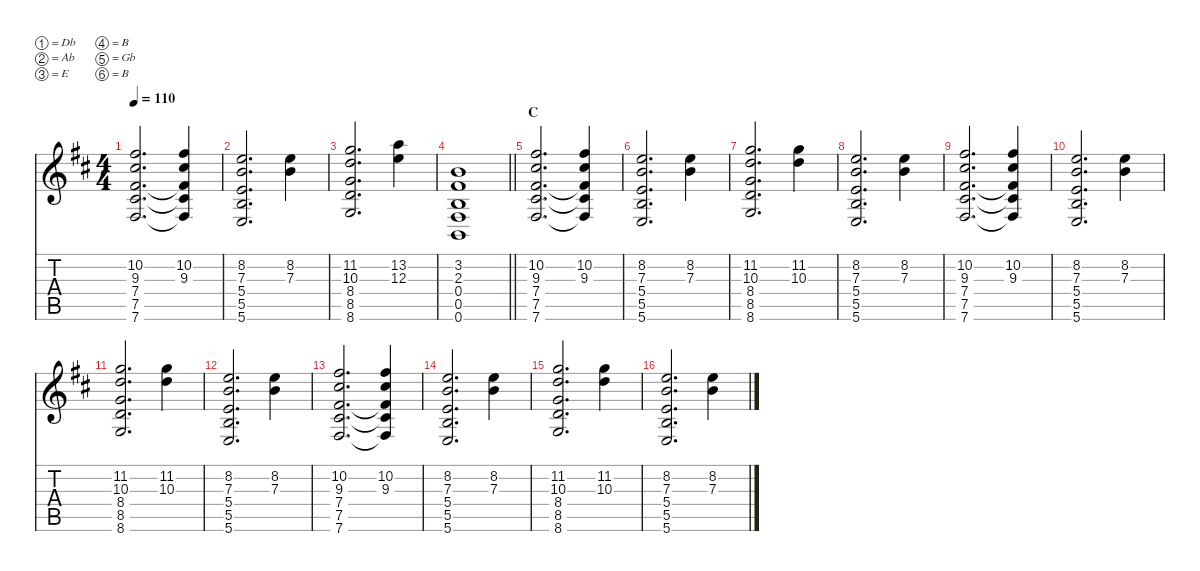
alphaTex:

\defaultSystemsLayout 4
\hideDynamics
\bracketExtendMode nobrackets
\singleTrackTrackNamePolicy hidden
\multiTrackTrackNamePolicy hidden
\firstSystemTrackNameMode fullname
\firstSystemTrackNameOrientation horizontal
\otherSystemsTrackNameOrientation horizontal
\track ("Aaron Turner Dist" "dist.guit.") {defaultSystemsLayout 8 instrument overdrivenguitar}
\staff {score tabs}
\tuning (Db4 Ab3 E3 B2 Gb2 B1)
\ts (4 4)
\tempo 110
\clef g2
\ks bminor
(10.2{acc #} 9.3{acc #} 7.4{acc #} 7.5{acc #} 7.6{acc #}).2{d dy f beam Up} (10.2{acc #} 9.3{acc #} 7.4{t acc #} 7.5{t acc #} 7.6{t acc #}).4{beam Up} |
(8.2{acc forcenatural} 7.3{acc forcenatural} 5.4{acc forcenatural} 5.5{acc forcenatural} 5.6{acc forcenatural}).2{d beam Up} (8.2{acc forcenatural} 7.3{acc forcenatural}).4{beam Down} |
(11.2{acc forcenatural} 10.3{acc forcenatural} 8.4{acc forcenatural} 8.5{acc forcenatural} 8.6{acc forcenatural}).2{d beam Up} (13.2{acc forcenatural} 12.3{acc forcenatural}).4{beam Down} |
\barLineRight lightlight
(3.2{acc forcenatural} 2.3{acc #} 0.4{acc forcenatural} 0.5{acc #} 0.6{acc forcenatural}).1{beam Up} |
\section ("" "C")
(10.2{acc #} 9.3{acc #} 7.4{acc #} 7.5{acc #} 7.6{acc #}).2{d beam Up} (10.2{acc #} 9.3{acc #} 7.4{t acc #} 7.5{t acc #} 7.6{t acc #}).4{beam Up} |
(8.2{acc forcenatural} 7.3{acc forcenatural} 5.4{acc forcenatural} 5.5{acc forcenatural} 5.6{acc forcenatural}).2{d beam Up} (8.2{acc forcenatural} 7.3{acc forcenatural}).4{beam Down} |
(11.2{acc forcenatural} 10.3{acc forcenatural} 8.4{acc forcenatural} 8.5{acc forcenatural} 8.6{acc forcenatural}).2{d beam Up} (11.2{acc forcenatural} 10.3{acc forcenatural}).4{beam Down} |
(8.2{acc forcenatural} 7.3{acc forcenatural} 5.4{acc forcenatural} 5.5{acc forcenatural} 5.6{acc forcenatural}).2{d beam Up} (8.2{acc forcenatural} 7.3{acc forcenatural}).4{beam Down} |
(10.2{acc #} 9.3{acc #} 7.4{acc #} 7.5{acc #} 7.6{acc #}).2{d beam Up} (10.2{acc #} 9.3{acc #} 7.4{t acc #} 7.5{t acc #} 7.6{t acc #}).4{beam Up} |
(8.2{acc forcenatural} 7.3{acc forcenatural} 5.4{acc forcenatural} 5.5{acc forcenatural} 5.6{acc forcenatural}).2{d beam Up} (8.2{acc forcenatural} 7.3{acc forcenatural}).4{beam Down} |
(11.2{acc forcenatural} 10.3{acc forcenatural} 8.4{acc forcenatural} 8.5{acc forcenatural} 8.6{acc forcenatural}).2{d beam Up} (11.2{acc forcenatural} 10.3{acc forcenatural}).4{beam Down} |
(8.2{acc forcenatural} 7.3{acc forcenatural} 5.4{acc forcenatural} 5.5{acc forcenatural} 5.6{acc forcenatural}).2{d beam Up} (8.2{acc forcenatural} 7.3{acc forcenatural}).4{beam Down} |
(10.2{acc #} 9.3{acc #} 7.4{acc #} 7.5{acc #} 7.6{acc #}).2{d beam Up} (10.2{acc #} 9.3{acc #} 7.4{t acc #} 7.5{t acc #} 7.6{t acc #}).4{beam Up} |
(8.2{acc forcenatural} 7.3{acc forcenatural} 5.4{acc forcenatural} 5.5{acc forcenatural} 5.6{acc forcenatural}).2{d beam Up} (8.2{acc forcenatural} 7.3{acc forcenatural}).4{beam Down} |
(11.2{acc forcenatural} 10.3{acc forcenatural} 8.4{acc forcenatural} 8.5{acc forcenatural} 8.6{acc forcenatural}).2{d beam Up} (11.2{acc forcenatural} 10.3{acc forcenatural}).4{beam Down} |
(8.2{acc forcenatural} 7.3{acc forcenatural} 5.4{acc forcenatural} 5.5{acc forcenatural} 5.6{acc forcenatural}).2{d beam Up} (8.2{acc forcenatural} 7.3{acc forcenatural}).4{beam Down}
